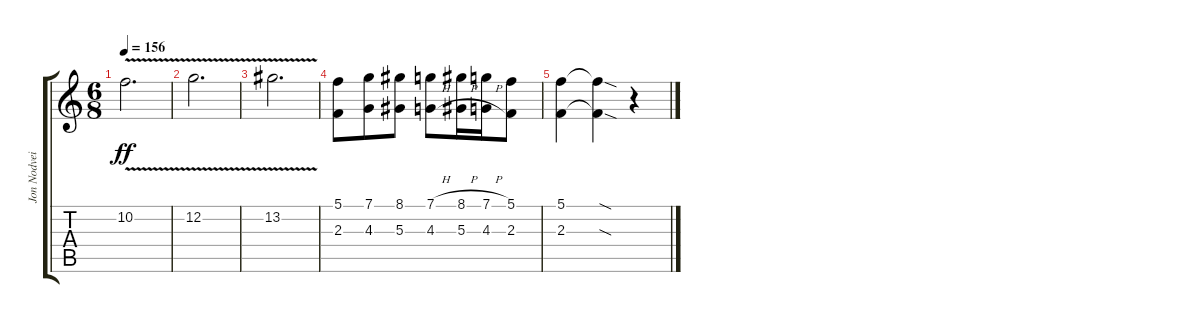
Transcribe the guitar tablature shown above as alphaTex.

\track ("Jon Nodveidt (Lead)" "Jon Nodvei") {instrument distortionguitar}
\staff {score tabs}
\tuning (C4 G3 Eb3 Bb2 F2 C2) {hide}
\ts (6 8)
\tempo 156
\clef g2
\ks c
10.2{v}.2{d dy ff} |
12.2{v}.2{d} |
13.2{v}.2{d} |
(5.1 2.3).8 (7.1 4.3).8 (8.1 5.3).8 (7.1{h} 4.3{h}).8 (8.1{h} 5.3{h}).16 (7.1{h} 4.3{h}).16 (5.1 2.3).8 |
(5.1 2.3).4 (5.1{sod t} 2.3{sod t}).4 r.4
